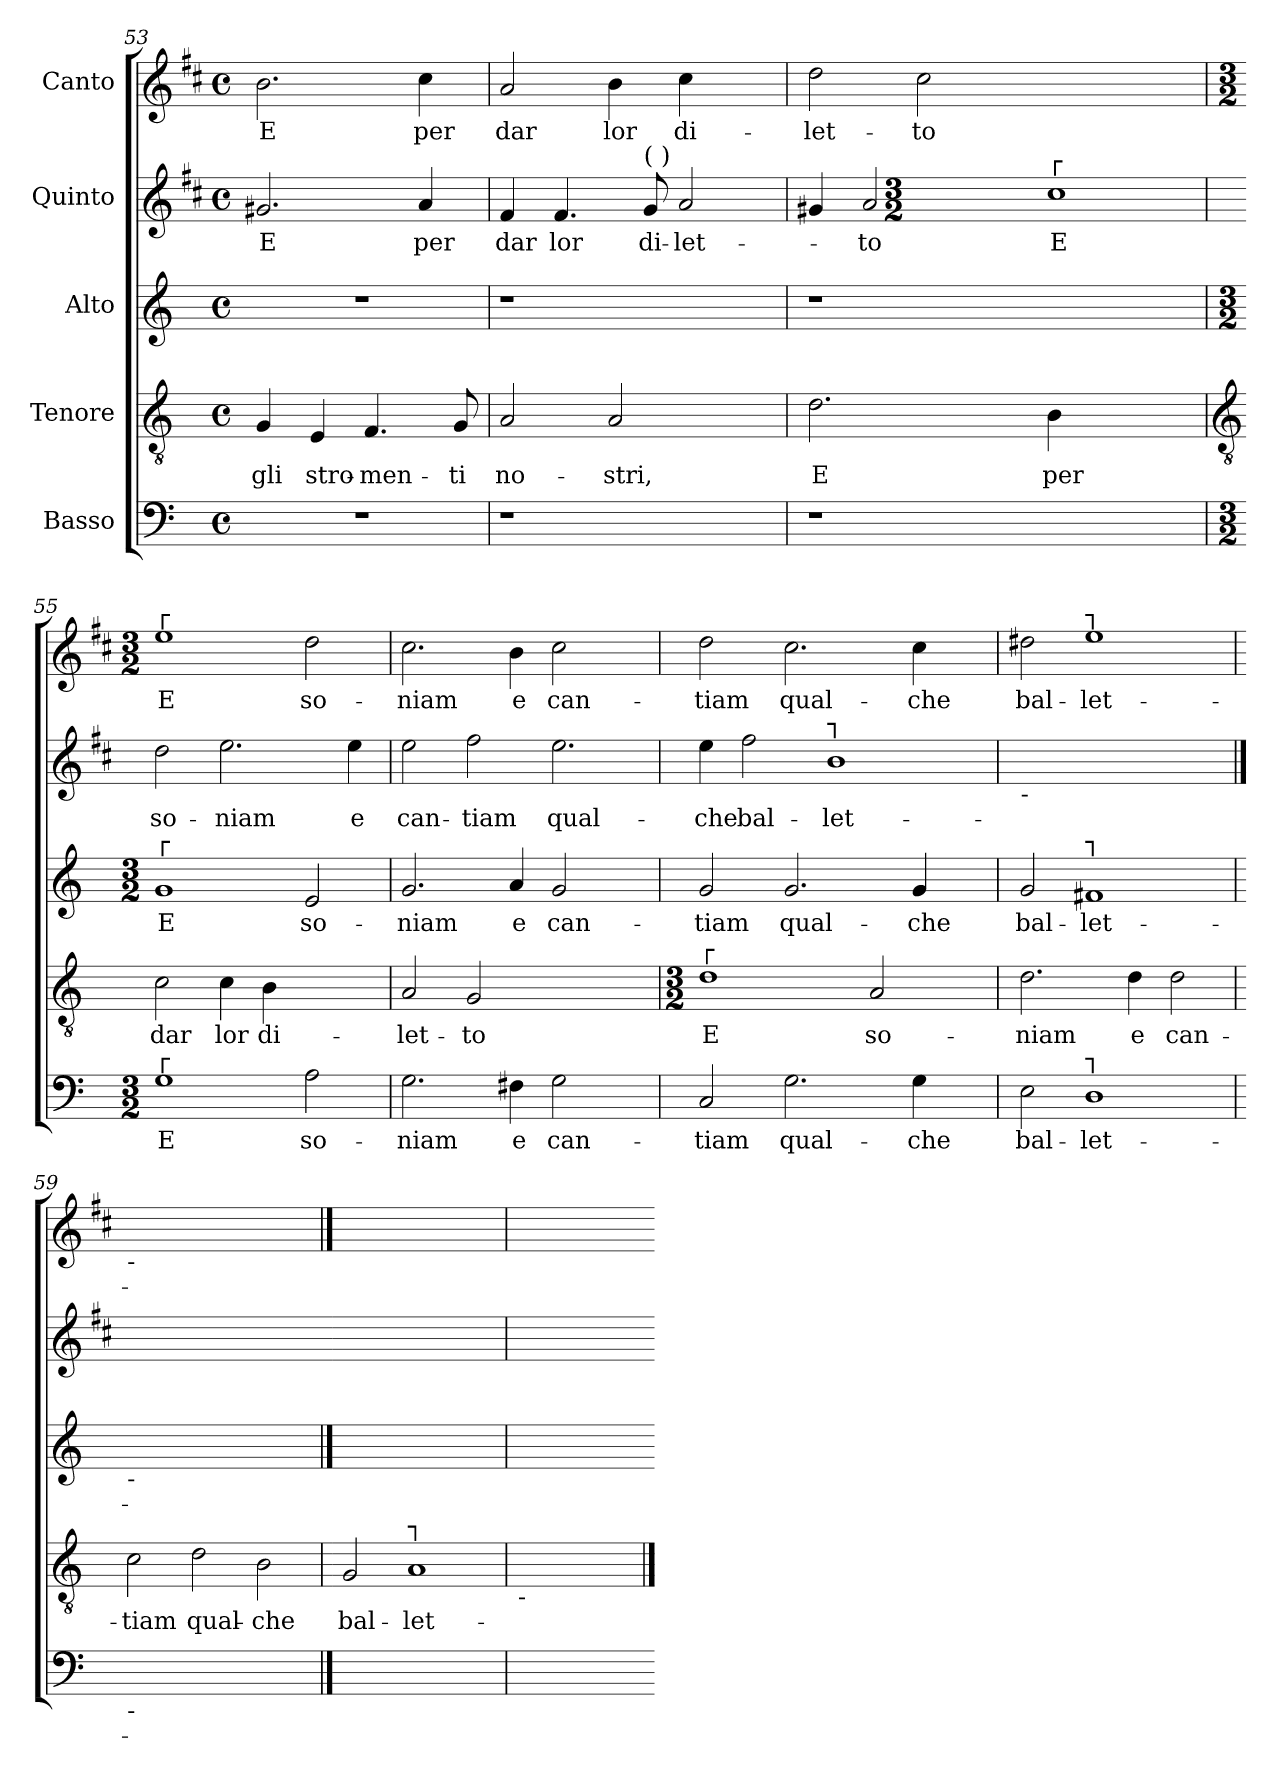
**kern	**text	**kern	**text	**kern	**text	**kern	**text	**kern	**text
*part5	*part5	*part4	*part4	*part3	*part3	*part2	*part2	*part1	*part1
*staff5	*staff5	*staff4	*staff4	*staff3	*staff3	*staff2	*staff2	*staff1	*staff1
*I"Basso	*	*I"Tenore	*	*I"Alto	*	*I"Quinto	*	*I"Canto	*
*clefF4	*	*clefGv2	*	*clefG2	*	*clefG2	*	*clefG2	*
*	*	*	*	*	*	*ITrd1c2	*	*ITrd1c2	*
*k[]	*	*k[]	*	*k[]	*	*k[]	*	*k[]	*
*C:	*	*C:	*	*C:	*	*C:	*	*C:	*
*M4/4	*	*M4/4	*	*M4/4	*	*M4/4	*	*M4/4	*
*met(c)	*	*met(c)	*	*met(c)	*	*met(c)	*	*met(c)	*
=53	=53	=53	=53	=53	=53	=53	=53	=53	=53
!	!	!	!LO:LY:b	!	!	!	!LO:LY:b	!	!LO:LY:b
1r	.	4G	gli	1r	.	2.f#	E	2.a	E
!	!	!	!LO:LY:b	!	!	!	!	!	!
.	.	4E	stro-	.	.	.	.	.	.
!	!	!	!LO:LY:b	!	!	!	!	!	!
.	.	4.F	-men-	.	.	.	.	.	.
!	!	!	!	!	!	!	!LO:LY:b	!	!LO:LY:b
.	.	.	.	.	.	4g	per	4b	per
!	!	!	!LO:LY:b	!	!	!	!	!	!
.	.	8G	-ti	.	.	.	.	.	.
!!LO:LB:g=z
=54	=54	=54	=54	=54	=54	=54	=54	=54	=54
!	!	!	!LO:LY:b	!	!	!	!LO:LY:b	!	!LO:LY:b
1r	.	2A	no-	1r	.	4e	dar	2g	dar
!	!	!	!	!	!	!	!LO:LY:b	!	!
.	.	.	.	.	.	4.e	lor	.	.
!	!	!	!LO:LY:b	!	!	!	!	!	!LO:LY:b
.	.	2A	-stri,	.	.	.	.	4a	lor
!	!	!	!	!	!	!LO:TX:a:t=(  )	!	!	!
!	!	!	!	!	!	!	!LO:LY:b	!	!
.	.	.	.	.	.	8f	di-	.	.
!	!	!	!	!	!	!	!LO:LY:b	!	!LO:LY:b
.	.	.	.	.	.	2g	-let-	4b	di-
4ryy	.	4ryy	.	4ryy	.	.	.	4ryy	.
=54A	=54A	=54A	=54A	=54A	=54A	=54A	=54A	=54A	=54A
!	!	!	!LO:LY:b	!	!	!	!	!	!LO:LY:b
1r	.	2.d	E	1r	.	4f#X	.	2cc	-let-
!	!	!	!	!	!	!	!LO:LY:b	!	!
.	.	.	.	.	.	2g	-to	.	.
!	!	!	!	!	!	!	!	!	!LO:LY:b
.	.	.	.	.	.	.	.	2b	-to
*	*	*	*	*	*	*M3/2	*	*	*
!	!	!	!	!	!	!LO:TX:a:t=┌	!	!	!
!	!	!	!LO:LY:b	!	!	!	!LO:LY:b	!	!
.	.	4B	per	.	.	1b	E	.	.
2.ryy	.	2.ryy	.	2.ryy	.	.	.	2.ryy	.
!!LO:LB:g=z
=55A	=55A	=55A	=55A	=55A	=55A	=55A	=55A	=55A	=55A
*	*	*clefGv2	*	*	*	*	*	*	*
*M3/2	*	*	*	*M3/2	*	*	*	*M3/2	*
!	!	!	!	!	!	!	!	!LO:TX:a:t=┌	!
!	!	!	!	!LO:TX:a:t=┌	!	!	!	!	!
!LO:TX:a:t=┌	!	!	!	!	!	!	!	!	!
!	!LO:LY:b	!	!LO:LY:b	!	!LO:LY:b	!	!LO:LY:b	!	!LO:LY:b
1G	E	2c	dar	1g	E	2cc	so-	1dd	E
!	!	!	!LO:LY:b	!	!	!	!LO:LY:b	!	!
.	.	4c	lor	.	.	2.dd	-niam	.	.
!	!	!	!LO:LY:b	!	!	!	!	!	!
.	.	4B	di-	.	.	.	.	.	.
!	!LO:LY:b	!	!	!	!LO:LY:b	!	!	!	!LO:LY:b
2A	so-	2ryy	.	2e	so-	.	.	2cc	so-
!	!	!	!	!	!	!	!LO:LY:b	!	!
.	.	.	.	.	.	4dd	e	.	.
=56A	=56A	=56A	=56A	=56A	=56A	=56A	=56A	=56A	=56A
!	!LO:LY:b	!	!LO:LY:b	!	!LO:LY:b	!	!LO:LY:b	!	!LO:LY:b
2.G	-niam	2A	-let-	2.g	-niam	2dd	can-	2.b	-niam
!	!	!	!LO:LY:b	!	!	!	!LO:LY:b	!	!
.	.	2G	-to	.	.	2ee	-tiam	.	.
!	!LO:LY:b	!	!	!	!LO:LY:b	!	!	!	!LO:LY:b
4F#X	e	.	.	4a	e	.	.	4a	e
!	!LO:LY:b	!	!	!	!LO:LY:b	!	!LO:LY:b	!	!LO:LY:b
2G	can-	2.ryy	.	2g	can-	2.dd	qual-	2b	can-
4ryy	.	.	.	4ryy	.	.	.	4ryy	.
=57A	=57A	=57A	=57A	=57A	=57A	=57A	=57A	=57A	=57A
*	*	*M3/2	*	*	*	*	*	*	*
!	!	!LO:TX:a:t=┌	!	!	!	!	!	!	!
!	!LO:LY:b	!	!LO:LY:b	!	!LO:LY:b	!	!LO:LY:b	!	!LO:LY:b
2C	-tiam	1d	E	2g	-tiam	4dd	-che	2cc	-tiam
!	!	!	!	!	!	!	!LO:LY:b	!	!
.	.	.	.	.	.	2ee	bal-	.	.
!	!LO:LY:b	!	!	!	!LO:LY:b	!	!	!	!LO:LY:b
2.G	qual-	.	.	2.g	qual-	.	.	2.b	qual-
!	!	!	!	!	!	!LO:TX:a:t=┐	!	!	!
!	!	!	!	!	!	!	!LO:LY:b	!	!
.	.	.	.	.	.	1a	-let-	.	.
!	!	!	!LO:LY:b	!	!	!	!	!	!
.	.	2A	so-	.	.	.	.	.	.
!	!LO:LY:b	!	!	!	!LO:LY:b	!	!	!	!LO:LY:b
4G	-che	.	.	4g	-che	.	.	4b	-che
4ryy	.	4ryy	.	4ryy	.	.	.	4ryy	.
=58A	=58A	=58A	=58A	=58A	=58A	=58A	=58A	=58A	=58A
!	!	!	!	!	!	!LO:TX:b:t=-	!	!	!
!	!LO:LY:b	!	!LO:LY:b	!	!LO:LY:b	!	!LO:LY:b	!	!LO:LY:b
2E	bal-	2.d	-niam	2g	bal-	1.byy	-to.	2cc#X	bal-
!	!	!	!	!	!	!	!	!LO:TX:a:t=┐	!
!	!	!	!	!LO:TX:a:t=┐	!	!	!	!	!
!LO:TX:a:t=┐	!	!	!	!	!	!	!	!	!
!	!LO:LY:b	!	!	!	!LO:LY:b	!	!	!	!LO:LY:b
1D	-let-	.	.	1f#X	-let-	.	.	1dd	-let-
!	!	!	!LO:LY:b	!	!	!	!	!	!
.	.	4d	e	.	.	.	.	.	.
!	!	!	!LO:LY:b	!	!	!	!	!	!
.	.	2d	can-	.	.	.	.	.	.
=59	=59	=59	=59	=59	=59	==59	=59	=59	=59
!	!	!	!	!	!	!	!	!LO:TX:b:t=-	!
!	!	!	!	!LO:TX:b:t=-	!	!	!	!	!
!LO:TX:b:t=-	!	!	!	!	!	!	!	!	!
!	!LO:LY:b	!	!LO:LY:b	!	!LO:LY:b	!	!	!	!LO:LY:b
1.GGyy	-to.	2c	-tiam	1.gyy	-to.	1.ryy	.	1.ddyy	-to.
!	!	!	!LO:LY:b	!	!	!	!	!	!
.	.	2d	qual-	.	.	.	.	.	.
!	!	!	!LO:LY:b	!	!	!	!	!	!
.	.	2B	-che	.	.	.	.	.	.
==	==	=	==	==	==	=	==	==	==
!	!	!	!LO:LY:b	!	!	!	!	!	!
1.ryy	.	2G	bal-	1.ryy	.	1.ryy	.	1.ryy	.
!	!	!LO:TX:a:t=┐	!	!	!	!	!	!	!
!	!	!	!LO:LY:b	!	!	!	!	!	!
.	.	1A	-let-	.	.	.	.	.	.
=	=	=	=	=	=	=	=	=	=
!	!	!LO:TX:b:t=-	!	!	!	!	!	!	!
!	!	!	!LO:LY:b	!	!	!	!	!	!
1.ryy	.	1.Gyy	-to.	1.ryy	.	1.ryy	.	1.ryy	.
=	=	==	=	=	=	=	=	=	=
*-	*-	*-	*-	*-	*-	*-	*-	*-	*-
